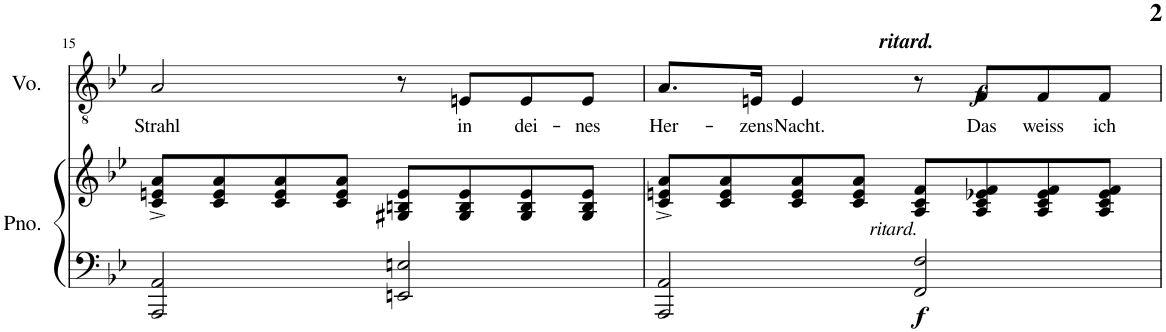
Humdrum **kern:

**kern	**kern	**dynam	**kern	**text	**dynam
*part2	*part2	*part2	*part1	*part1	*part1
*staff3	*staff2	*staff2/3	*staff1	*staff1	*staff1
*I"Piano	*	*	*I"Voice	*	*
*I'Pno.	*	*	*I'Vo.	*	*
!!LO:PB:g=z
*clefF4	*clefG2	*	*clefGv2	*	*
*k[b-e-]	*k[b-e-]	*	*k[b-e-]	*	*
*M4/4	*M4/4	*	*M4/4	*	*
*met(c)	*met(c)	*	*met(c)	*	*
=15	=15	=15	=15	=15	=15
!	!	!	!	!LO:LY:b	!
2AAA/ 2AA/	8c/^ 8en/^ 8a/^L	.	2A/	Strahl	.
.	8c/ 8e/ 8a/	.	.	.	.
.	8c/ 8e/ 8a/	.	.	.	.
.	8c/ 8e/ 8a/J	.	.	.	.
2EEn/ 2En/	8G#X/ 8Bn/ 8e/L	.	8r	.	.
!	!	!	!	!LO:LY:b	!
.	8G#/ 8B/ 8e/	.	8En/L	in	.
!	!	!	!	!LO:LY:b	!
.	8G#/ 8B/ 8e/	.	8E/	dei-	.
!	!	!	!	!LO:LY:b	!
.	8G#/ 8B/ 8e/J	.	8E/J	-nes	.
=16	=16	=16	=16	=16	=16
!	!	!	!	!LO:LY:b	!
2AAA/ 2AA/	8c/^ 8en/^ 8a/^L	.	8.A/L	Her-	.
.	8c/ 8e/ 8a/	.	.	.	.
!	!	!	!	!LO:LY:b	!
.	.	.	16En/Jk	-zens	.
!	!	!	!	!LO:LY:b	!
.	8c/ 8e/ 8a/	.	4E/	Nacht.	.
.	8c/ 8e/ 8a/J	.	.	.	.
!	!	!	!LO:TX:a:Bi:t=ritard.	!	!
!LO:TX:a:i:t=ritard.	!	!	!	!	!
!	!	!LO:DY:b=2	!	!	!
2FF/ 2F/	8A/ 8c/ 8f/L	f	8r	.	.
!	!	!	!	!LO:LY:b	!LO:DY:b
.	8A/ 8c/ 8e-X/ 8f/	.	8F/L	Das	f
!	!	!	!	!LO:LY:b	!
.	8A/ 8c/ 8e-/ 8f/	.	8F/	weiss	.
!	!	!	!	!LO:LY:b	!
.	8A/ 8c/ 8e-/ 8f/J	.	8F/J	ich	.
=	=	=	=	=	=
*-	*-	*-	*-	*-	*-
